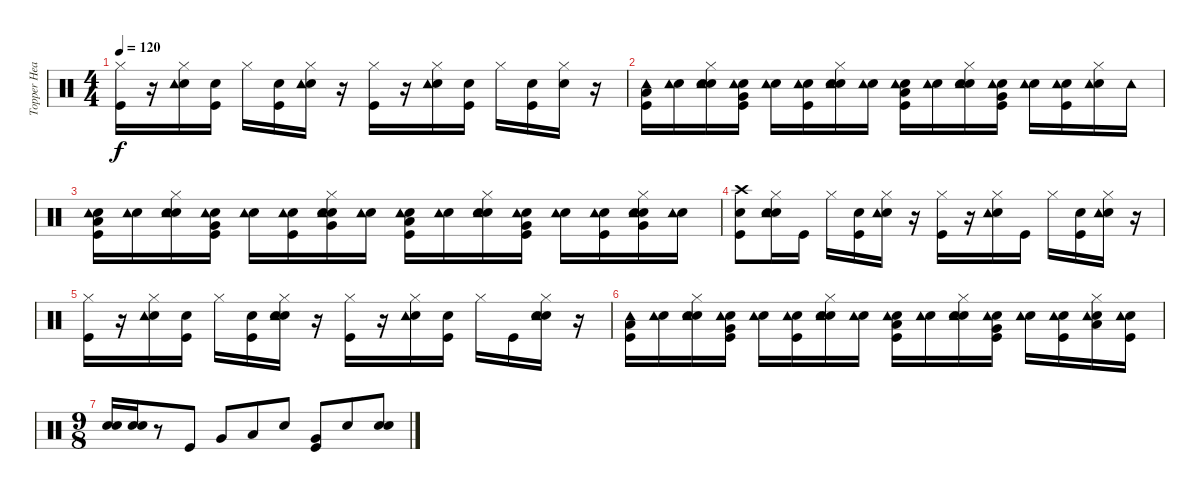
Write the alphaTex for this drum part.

\track ("Topper Headon" "Topper Hea") {instrument percussion}
\staff {score}
\articulation defaults
\ts (4 4)
\tempo 120
\clef neutral
\ks c
("Kick (hit)" "Hi-Hat (closed)").16{dy f} r.16 ("Snare (hit) 2" "Hi-Hat (closed)" "Tambourine (hit)").16 ("Snare (hit)" "Kick (hit)").16 "Hi-Hat (closed)".16 ("Snare (hit)" "Kick (hit)").16 ("Snare (hit) 2" "Hi-Hat (closed)" "Tambourine (hit)").16 r.16 ("Kick (hit)" "Hi-Hat (closed)").16 r.16 ("Snare (hit) 2" "Hi-Hat (closed)" "Tambourine (hit)").16 ("Snare (hit)" "Kick (hit)").16 "Hi-Hat (closed)".16 ("Snare (hit)" "Kick (hit)").16 ("Snare (hit) 2" "Hi-Hat (closed)").16 r.16 |
("Kick (hit)" "Low Tom (hit)" "Tambourine (hit)").16 ("Snare (hit)" "Tambourine (hit)").16 ("Snare (hit)" "Snare (hit) 2" "Hi-Hat (closed)" "Tambourine (hit)").16 ("Snare (hit)" "Kick (hit)" "Very Low Tom (hit)" "Tambourine (hit)").16 ("Snare (hit)" "Tambourine (hit)").16 ("Snare (hit)" "Kick (hit)" "Tambourine (hit)").16 ("Snare (hit)" "Snare (hit) 2" "Hi-Hat (closed)" "Tambourine (hit)").16 ("Snare (hit)" "Tambourine (hit)").16 ("Snare (hit)" "Kick (hit)" "Low Tom (hit)" "Tambourine (hit)").16 ("Snare (hit)" "Tambourine (hit)").16 ("Snare (hit)" "Snare (hit) 2" "Hi-Hat (closed)" "Tambourine (hit)").16 ("Snare (hit)" "Kick (hit)" "Very Low Tom (hit)" "Tambourine (hit)").16 ("Snare (hit)" "Tambourine (hit)").16 ("Snare (hit)" "Kick (hit)" "Tambourine (hit)").16 ("Snare (hit) 2" "Hi-Hat (closed)" "Tambourine (hit)").16 "Tambourine (hit)".16 |
("Snare (hit)" "Kick (hit)" "Low Tom (hit)" "Tambourine (hit)").16 ("Snare (hit)" "Tambourine (hit)").16 ("Snare (hit)" "Snare (hit) 2" "Hi-Hat (closed)" "Tambourine (hit)").16 ("Snare (hit)" "Kick (hit)" "Very Low Tom (hit)" "Tambourine (hit)").16 ("Snare (hit)" "Tambourine (hit)").16 ("Snare (hit)" "Kick (hit)" "Tambourine (hit)").16 ("Snare (hit)" "Snare (hit) 2" "Hi-Hat (closed)" "Very Low Tom (hit)" "Tambourine (hit)").16 ("Snare (hit)" "Tambourine (hit)").16 ("Snare (hit)" "Kick (hit)" "Low Tom (hit)" "Tambourine (hit)").16 ("Snare (hit)" "Tambourine (hit)").16 ("Snare (hit)" "Snare (hit) 2" "Hi-Hat (closed)" "Tambourine (hit)").16 ("Snare (hit)" "Kick (hit)" "Very Low Tom (hit)" "Tambourine (hit)").16 ("Snare (hit)" "Tambourine (hit)").16 ("Snare (hit)" "Kick (hit)" "Tambourine (hit)").16 ("Snare (hit)" "Snare (hit) 2" "Hi-Hat (closed)" "Very Low Tom (hit)" "Tambourine (hit)").16 ("Snare (hit)" "Tambourine (hit)").16 |
("Snare (hit)" "Kick (hit)" "Crash high (hit)").8 ("Snare (hit)" "Snare (hit) 2" "Hi-Hat (closed)" "Tambourine (hit)").16 "Kick (hit)".16 "Hi-Hat (closed)".16 ("Snare (hit)" "Kick (hit)").16 ("Snare (hit) 2" "Hi-Hat (closed)" "Tambourine (hit)").16 r.16 ("Kick (hit)" "Hi-Hat (closed)").16 r.16 ("Snare (hit) 2" "Hi-Hat (closed)" "Tambourine (hit)").16 "Kick (hit)".16 "Hi-Hat (closed)".16 ("Snare (hit)" "Kick (hit)").16 ("Snare (hit) 2" "Hi-Hat (closed)" "Tambourine (hit)").16 r.16 |
("Kick (hit)" "Hi-Hat (closed)").16 r.16 ("Snare (hit) 2" "Hi-Hat (closed)" "Tambourine (hit)").16 ("Snare (hit)" "Kick (hit)").16 "Hi-Hat (closed)".16 ("Snare (hit)" "Kick (hit)").16 ("Snare (hit)" "Snare (hit) 2" "Hi-Hat (closed)" "Tambourine (hit)").16 r.16 ("Kick (hit)" "Hi-Hat (closed)").16 r.16 ("Snare (hit) 2" "Hi-Hat (closed)" "Tambourine (hit)").16 ("Snare (hit)" "Kick (hit)").16 "Hi-Hat (closed)".16 "Kick (hit)".16 ("Snare (hit)" "Snare (hit) 2" "Hi-Hat (closed)" "Tambourine (hit)").16 r.16 |
("Kick (hit)" "Low Tom (hit)" "Tambourine (hit)").16 ("Snare (hit)" "Tambourine (hit)").16 ("Snare (hit)" "Snare (hit) 2" "Hi-Hat (closed)" "Tambourine (hit)").16 ("Snare (hit)" "Kick (hit)" "Very Low Tom (hit)" "Tambourine (hit)").16 ("Snare (hit)" "Tambourine (hit)").16 ("Snare (hit)" "Kick (hit)" "Tambourine (hit)").16 ("Snare (hit)" "Snare (hit) 2" "Hi-Hat (closed)" "Tambourine (hit)").16 ("Snare (hit)" "Tambourine (hit)").16 ("Snare (hit)" "Kick (hit)" "Low Tom (hit)" "Tambourine (hit)").16 ("Snare (hit)" "Tambourine (hit)").16 ("Snare (hit)" "Snare (hit) 2" "Hi-Hat (closed)" "Tambourine (hit)").16 ("Snare (hit)" "Kick (hit)" "Very Low Tom (hit)" "Tambourine (hit)").16 ("Snare (hit)" "Tambourine (hit)").16 ("Snare (hit)" "Kick (hit)" "Tambourine (hit)").16 ("Snare (hit)" "Hi-Hat (closed)" "Low Tom (hit)" "Tambourine (hit)").16 ("Snare (hit)" "Kick (hit)" "Tambourine (hit)").16 |
\ts (9 8)
("Snare (hit)" "Snare (hit) 2").16 ("Snare (hit)" "Snare (hit) 2").16 r.8 "Kick (hit)".8 "Very Low Tom (hit)".8 "Low Tom (hit)".8 "Snare (hit) 2".8 ("Kick (hit)" "Very Low Tom (hit)").8 "Snare (hit) 2".8 ("Snare (hit)" "Snare (hit) 2").8
